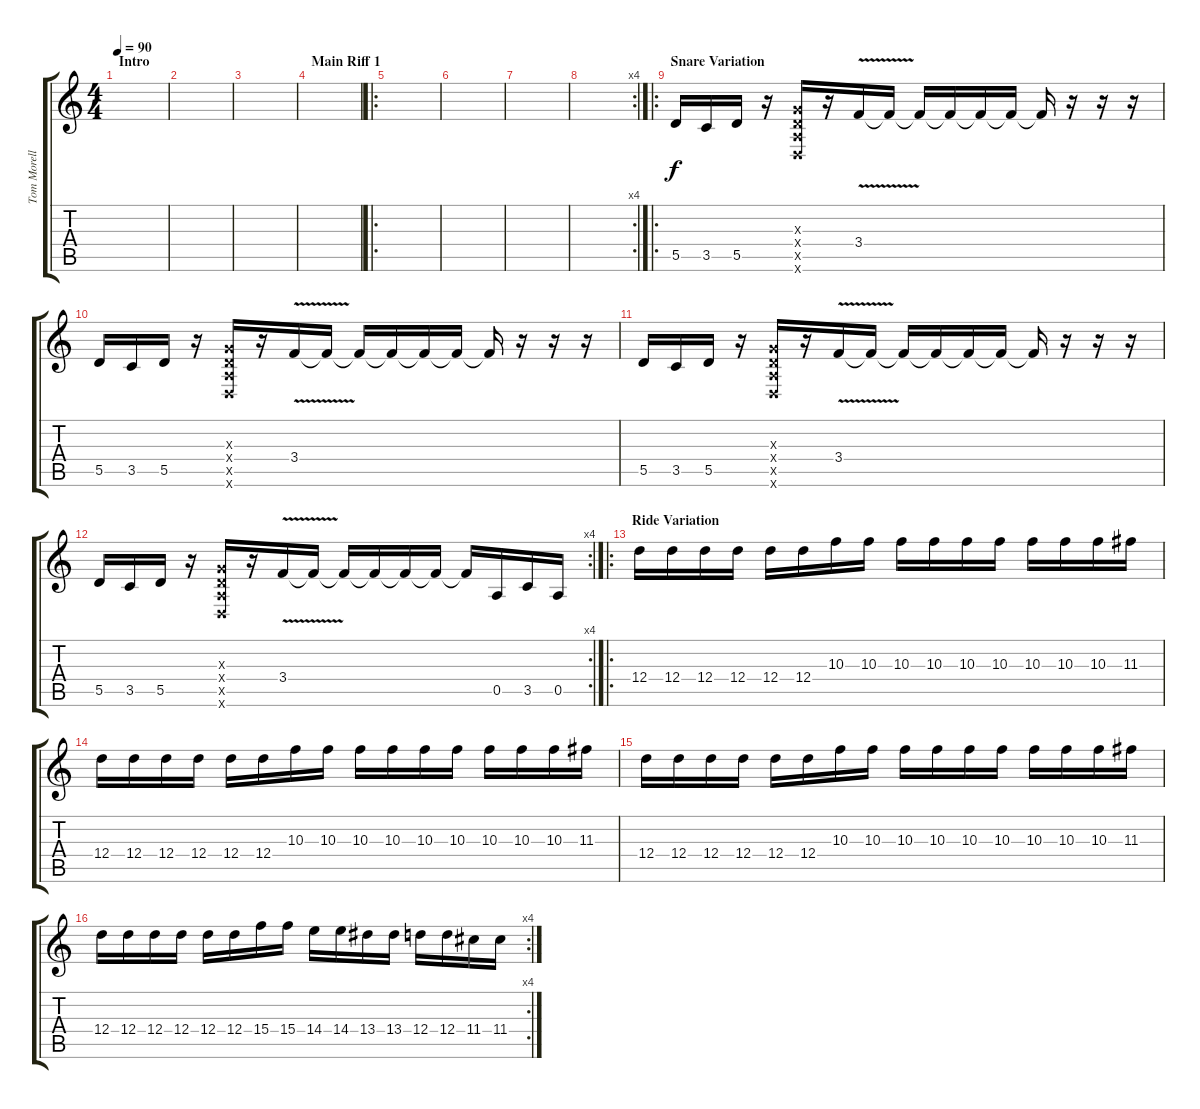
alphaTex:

\track ("Tom Morello - Guitars" "Tom Morell") {instrument electricguitarjazz}
\staff {score tabs}
\tuning (E4 B3 G3 D3 A2 D2) {hide}
\ts (4 4)
\section ("" "Intro")
\tempo 90
\clef g2
\ks c
|
|
|
\section ("" "Main Riff 1")
|
\ro
|
|
|
\rc 4
|
\ro
\section ("" "Snare Variation")
5.5.16 3.5.16 5.5.16 r.16 (0.3{x} 0.4{x} 0.5{x} 0.6{x}).16 r.16 3.4{v}.16 3.4{t}.16 3.4{t}.16 3.4{t}.16 3.4{t}.16 3.4{t}.16 3.4{t}.16 r.16 r.16 r.16 |
5.5.16 3.5.16 5.5.16 r.16 (0.3{x} 0.4{x} 0.5{x} 0.6{x}).16 r.16 3.4{v}.16 3.4{t}.16 3.4{t}.16 3.4{t}.16 3.4{t}.16 3.4{t}.16 3.4{t}.16 r.16 r.16 r.16 |
5.5.16 3.5.16 5.5.16 r.16 (0.3{x} 0.4{x} 0.5{x} 0.6{x}).16 r.16 3.4{v}.16 3.4{t}.16 3.4{t}.16 3.4{t}.16 3.4{t}.16 3.4{t}.16 3.4{t}.16 r.16 r.16 r.16 |
\rc 4
5.5.16 3.5.16 5.5.16 r.16 (0.3{x} 0.4{x} 0.5{x} 0.6{x}).16 r.16 3.4{v}.16 3.4{t}.16 3.4{t}.16 3.4{t}.16 3.4{t}.16 3.4{t}.16 3.4{t}.16 0.5.16 3.5.16 0.5.16 |
\ro
\section ("" "Ride Variation")
12.4.16 12.4.16 12.4.16 12.4.16 12.4.16 12.4.16 10.3.16 10.3.16 10.3.16 10.3.16 10.3.16 10.3.16 10.3.16 10.3.16 10.3.16 11.3.16 |
12.4.16 12.4.16 12.4.16 12.4.16 12.4.16 12.4.16 10.3.16 10.3.16 10.3.16 10.3.16 10.3.16 10.3.16 10.3.16 10.3.16 10.3.16 11.3.16 |
12.4.16 12.4.16 12.4.16 12.4.16 12.4.16 12.4.16 10.3.16 10.3.16 10.3.16 10.3.16 10.3.16 10.3.16 10.3.16 10.3.16 10.3.16 11.3.16 |
\rc 4
12.4.16 12.4.16 12.4.16 12.4.16 12.4.16 12.4.16 15.4.16 15.4.16 14.4.16 14.4.16 13.4.16 13.4.16 12.4.16 12.4.16 11.4.16 11.4.16
